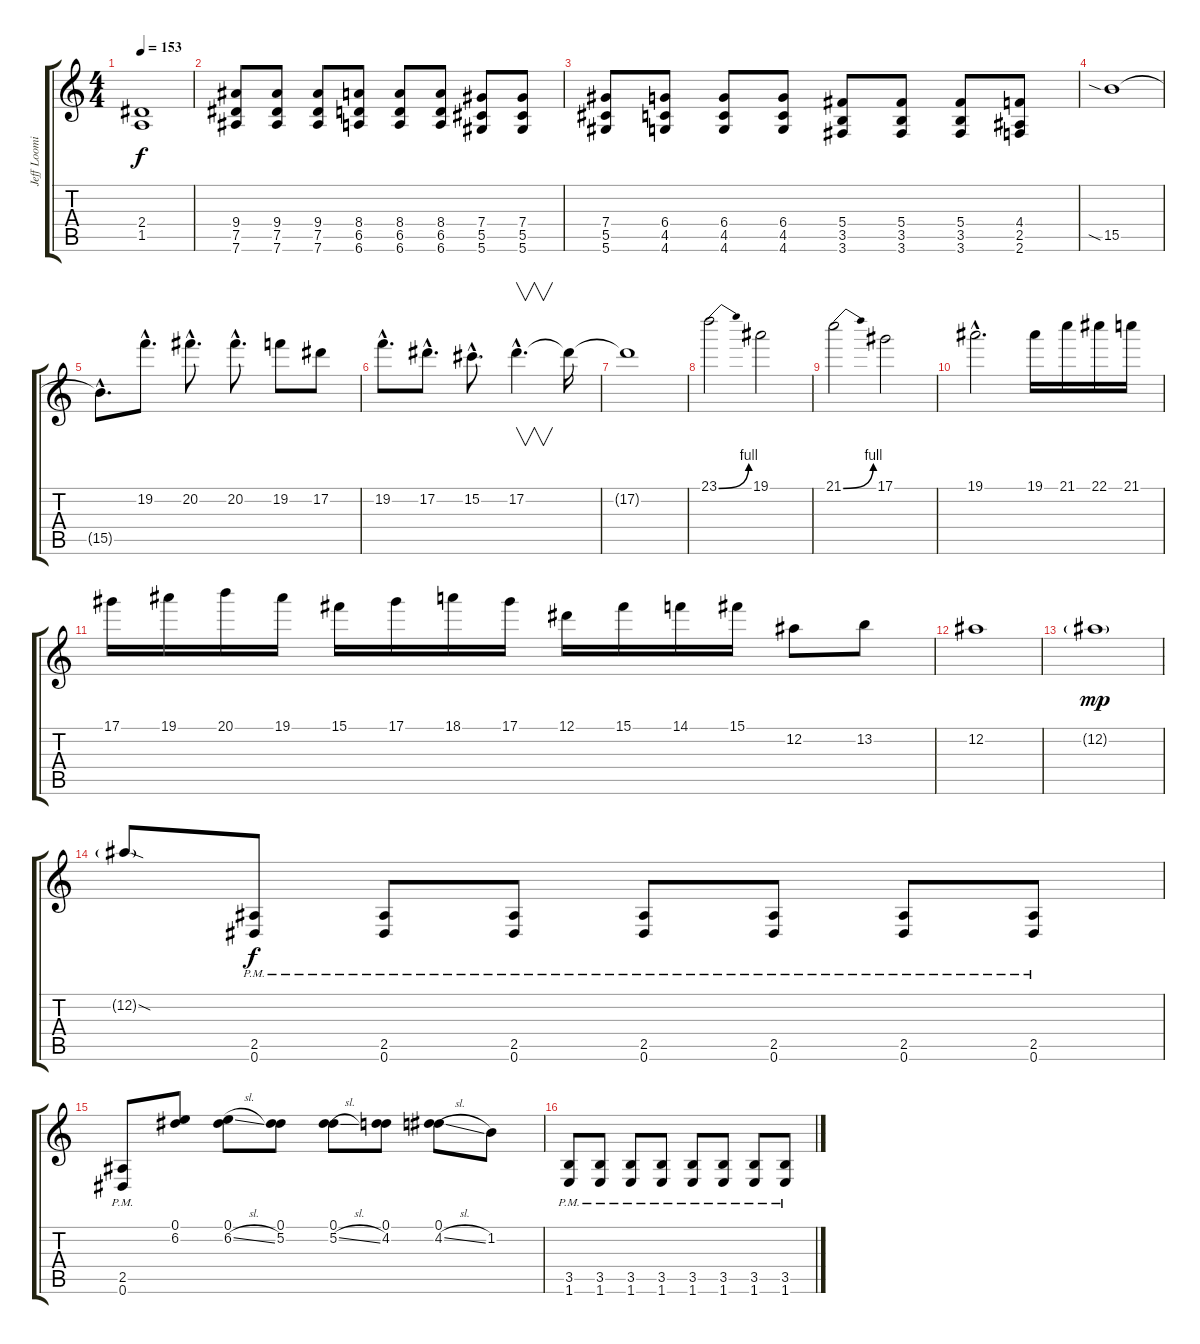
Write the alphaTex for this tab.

\track ("Jeff Loomis" "Jeff Loomi") {instrument distortionguitar}
\staff {score tabs}
\tuning (Eb4 Bb3 Gb3 Db3 Ab2 Eb2) {hide}
\ts (4 4)
\tempo 153
\clef g2
\ks c
(2.4{t} 1.5{t}).1{dy f} |
(9.4 7.5 7.6).8 (9.4 7.5 7.6).8 (9.4 7.5 7.6).8 (8.4 6.5 6.6).8 (8.4 6.5 6.6).8 (8.4 6.5 6.6).8 (7.4 5.5 5.6).8 (7.4 5.5 5.6).8 |
(7.4 5.5 5.6).8 (6.4 4.5 4.6).8 (6.4 4.5 4.6).8 (6.4 4.5 4.6).8 (5.4 3.5 3.6).8 (5.4 3.5 3.6).8 (5.4 3.5 3.6).8 (4.4 2.5 2.6).8 |
15.5{sia}.1 |
15.5{hac t}.8{d} 19.2{hac}.8{d} 20.2{hac}.8{d} 20.2{hac}.8{d} 19.2.8 17.2.8 |
19.2{hac}.8{d} 17.2{hac}.8{d} 15.2{hac}.8{d} 17.2{hac}.4{v d} 17.2{t}.16 |
17.2{t}.1 |
23.1{be (bend 0 0 60 4)}.2 19.1.2 |
21.1{be (bend 0 0 60 4)}.2 17.1.2 |
19.1{hac}.2{d} 19.1.16 21.1.16 22.1.16 21.1.16 |
17.1.16 19.1.16 20.1.16 19.1.16 15.1.16 17.1.16 18.1.16 17.1.16 12.1.16 15.1.16 14.1.16 15.1.16 12.2.8 13.2.8 |
12.2.1 |
12.2{g}.1{dy mp} |
12.2{sod g}.8 (2.5{pm} 0.6{pm}).8{dy f} (2.5{pm} 0.6{pm}).8 (2.5{pm} 0.6{pm}).8 (2.5{pm} 0.6{pm}).8 (2.5{pm} 0.6{pm}).8 (2.5{pm} 0.6{pm}).8 (2.5{pm} 0.6{pm}).8 |
(2.5{pm} 0.6{pm}).8 (0.1 6.2).8 (0.1 6.2{sl}).8 (0.1 5.2).8 (0.1 5.2{sl}).8 (0.1 4.2).8 (0.1 4.2{sl}).8 1.2.8 |
(3.5{pm} 1.6{pm}).8 (3.5{pm} 1.6{pm}).8 (3.5{pm} 1.6{pm}).8 (3.5{pm} 1.6{pm}).8 (3.5{pm} 1.6{pm}).8 (3.5{pm} 1.6{pm}).8 (3.5{pm} 1.6{pm}).8 (3.5{pm} 1.6{pm}).8
